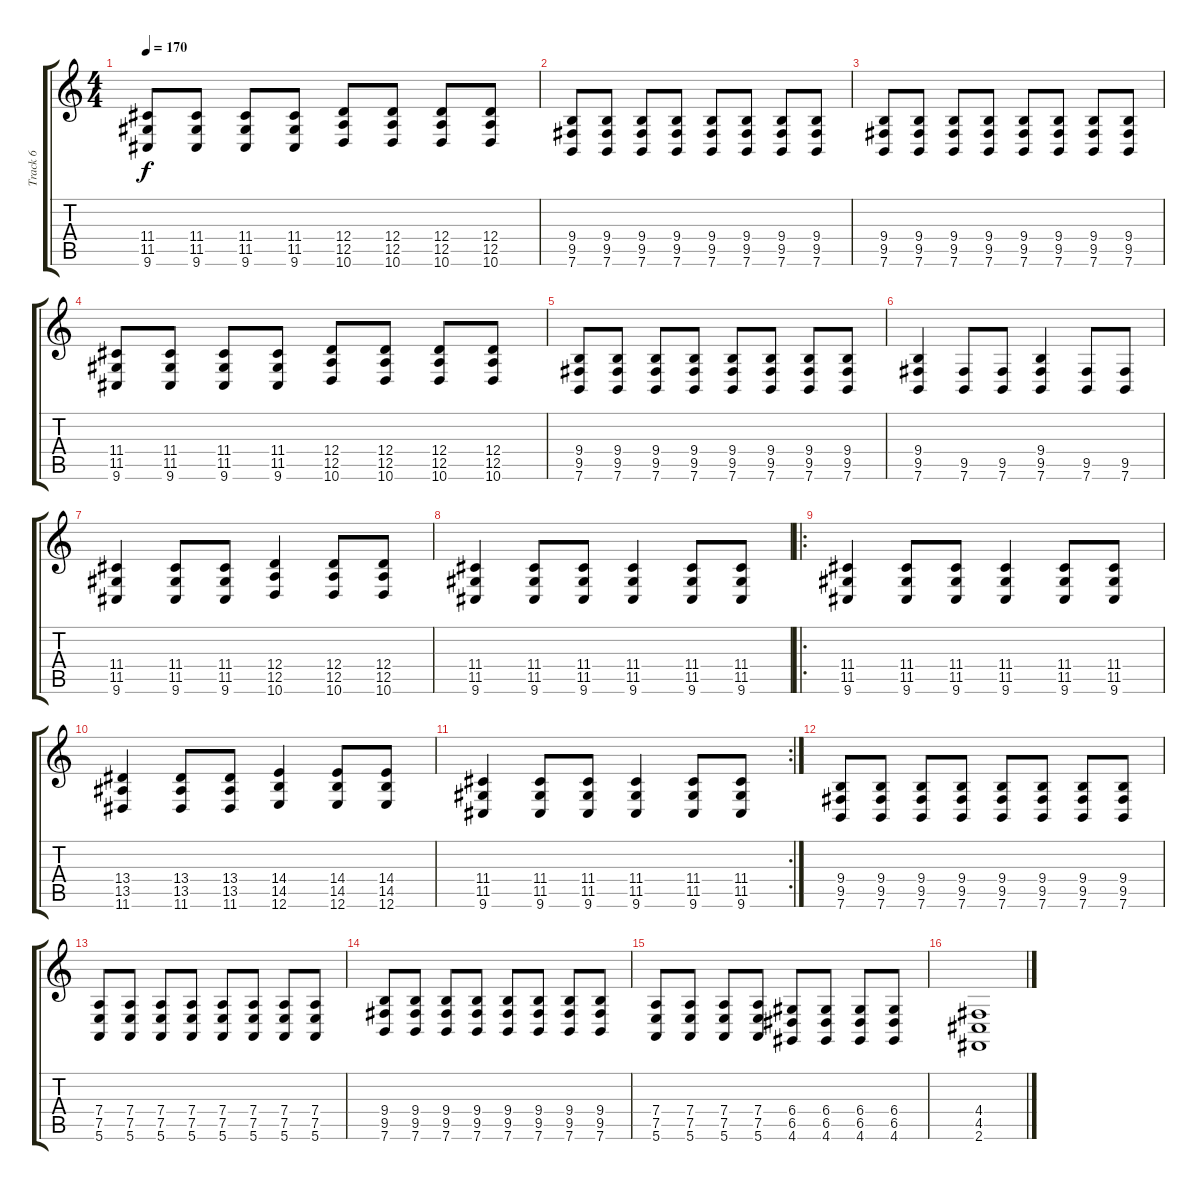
\track ("Track 6" "Track 6") {instrument brasssection}
\staff {score tabs}
\tuning (E4 B3 G3 D3 A2 E2) {hide}
\ts (4 4)
\tempo 170
\clef g2
\ks c
(11.4 11.5 9.6).8{dy f} (11.4 11.5 9.6).8 (11.4 11.5 9.6).8 (11.4 11.5 9.6).8 (12.4 12.5 10.6).8 (12.4 12.5 10.6).8 (12.4 12.5 10.6).8 (12.4 12.5 10.6).8 |
(9.4 9.5 7.6).8 (9.4 9.5 7.6).8 (9.4 9.5 7.6).8 (9.4 9.5 7.6).8 (9.4 9.5 7.6).8 (9.4 9.5 7.6).8 (9.4 9.5 7.6).8 (9.4 9.5 7.6).8 |
(9.4 9.5 7.6).8 (9.4 9.5 7.6).8 (9.4 9.5 7.6).8 (9.4 9.5 7.6).8 (9.4 9.5 7.6).8 (9.4 9.5 7.6).8 (9.4 9.5 7.6).8 (9.4 9.5 7.6).8 |
(11.4 11.5 9.6).8 (11.4 11.5 9.6).8 (11.4 11.5 9.6).8 (11.4 11.5 9.6).8 (12.4 12.5 10.6).8 (12.4 12.5 10.6).8 (12.4 12.5 10.6).8 (12.4 12.5 10.6).8 |
(9.4 9.5 7.6).8 (9.4 9.5 7.6).8 (9.4 9.5 7.6).8 (9.4 9.5 7.6).8 (9.4 9.5 7.6).8 (9.4 9.5 7.6).8 (9.4 9.5 7.6).8 (9.4 9.5 7.6).8 |
(9.4 9.5 7.6).4 (9.5 7.6).8 (9.5 7.6).8 (9.4 9.5 7.6).4 (9.5 7.6).8 (9.5 7.6).8 |
(11.4 11.5 9.6).4 (11.4 11.5 9.6).8 (11.4 11.5 9.6).8 (12.4 12.5 10.6).4 (12.4 12.5 10.6).8 (12.4 12.5 10.6).8 |
(11.4 11.5 9.6).4 (11.4 11.5 9.6).8 (11.4 11.5 9.6).8 (11.4 11.5 9.6).4 (11.4 11.5 9.6).8 (11.4 11.5 9.6).8 |
\ro
(11.4 11.5 9.6).4 (11.4 11.5 9.6).8 (11.4 11.5 9.6).8 (11.4 11.5 9.6).4 (11.4 11.5 9.6).8 (11.4 11.5 9.6).8 |
(13.4 13.5 11.6).4 (13.4 13.5 11.6).8 (13.4 13.5 11.6).8 (14.4 14.5 12.6).4 (14.4 14.5 12.6).8 (14.4 14.5 12.6).8 |
\rc 2
(11.4 11.5 9.6).4 (11.4 11.5 9.6).8 (11.4 11.5 9.6).8 (11.4 11.5 9.6).4 (11.4 11.5 9.6).8 (11.4 11.5 9.6).8 |
(9.4 9.5 7.6).8 (9.4 9.5 7.6).8 (9.4 9.5 7.6).8 (9.4 9.5 7.6).8 (9.4 9.5 7.6).8 (9.4 9.5 7.6).8 (9.4 9.5 7.6).8 (9.4 9.5 7.6).8 |
(7.4 7.5 5.6).8 (7.4 7.5 5.6).8 (7.4 7.5 5.6).8 (7.4 7.5 5.6).8 (7.4 7.5 5.6).8 (7.4 7.5 5.6).8 (7.4 7.5 5.6).8 (7.4 7.5 5.6).8 |
(9.4 9.5 7.6).8 (9.4 9.5 7.6).8 (9.4 9.5 7.6).8 (9.4 9.5 7.6).8 (9.4 9.5 7.6).8 (9.4 9.5 7.6).8 (9.4 9.5 7.6).8 (9.4 9.5 7.6).8 |
(7.4 7.5 5.6).8 (7.4 7.5 5.6).8 (7.4 7.5 5.6).8 (7.4 7.5 5.6).8 (6.4 6.5 4.6).8 (6.4 6.5 4.6).8 (6.4 6.5 4.6).8 (6.4 6.5 4.6).8 |
(4.4 4.5 2.6).1
